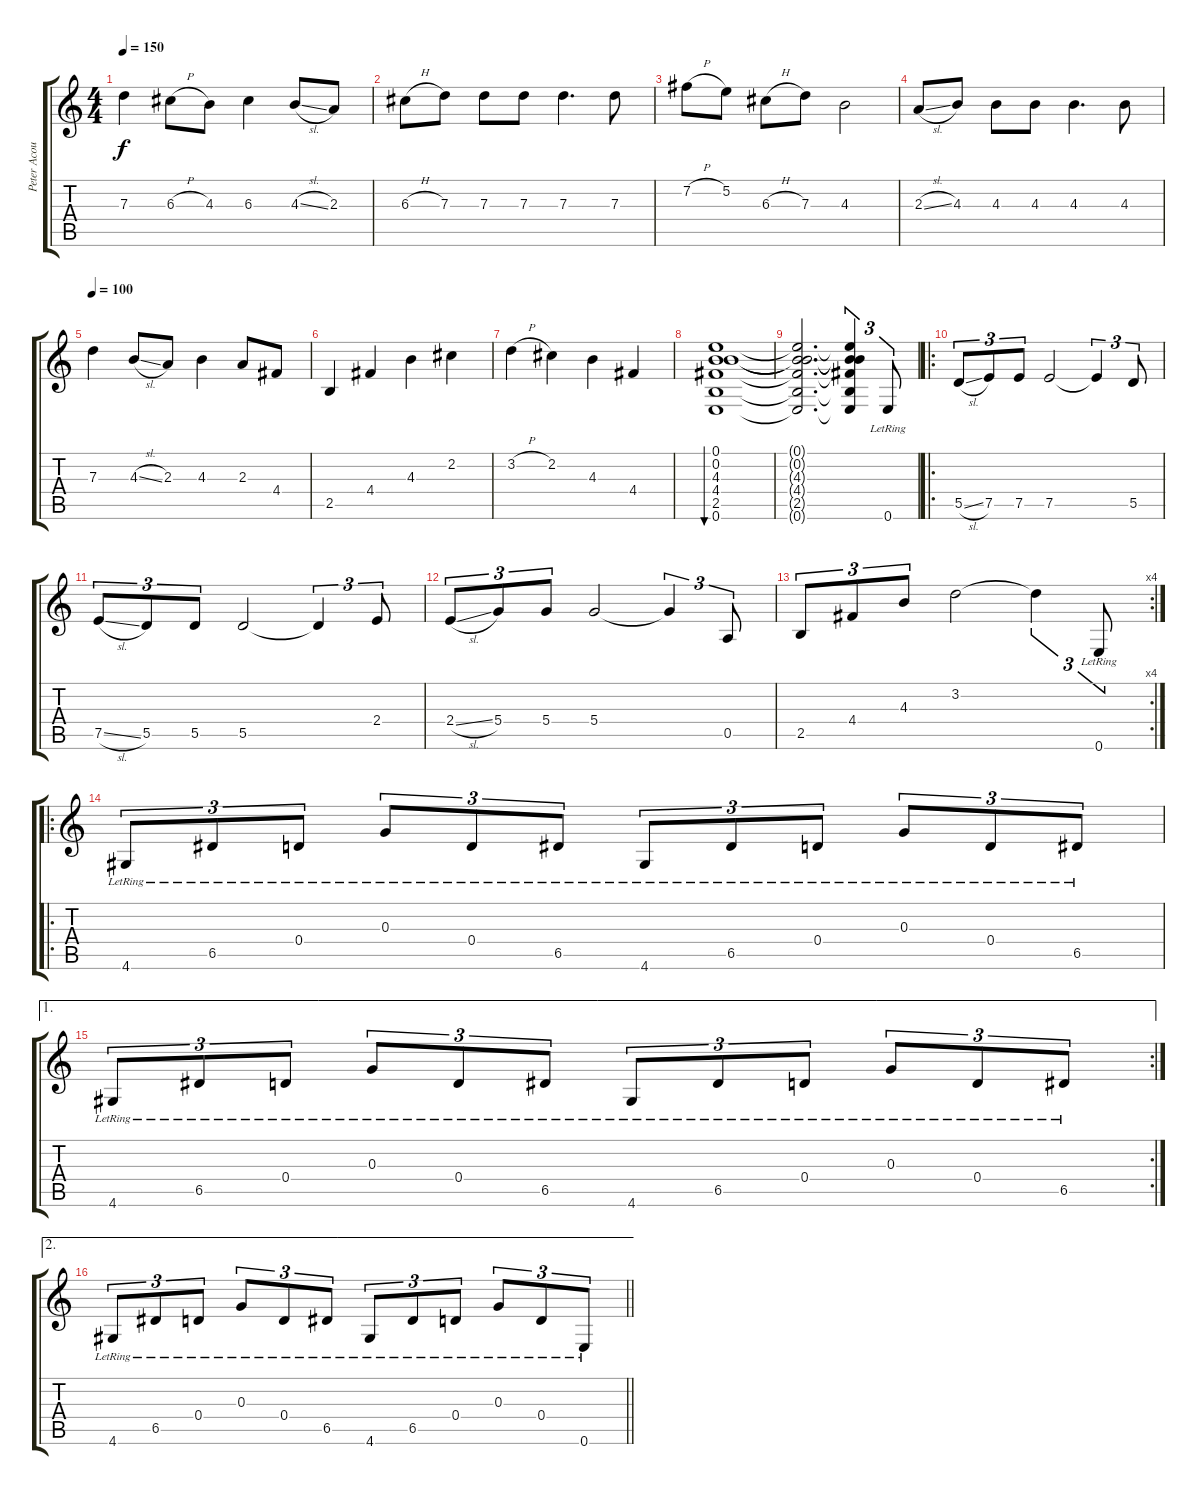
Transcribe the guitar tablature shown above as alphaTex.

\track ("Peter Acoustic" "Peter Acou") {instrument acousticguitarnylon}
\staff {score tabs}
\tuning (E4 B3 G3 D3 A2 E2) {hide}
\ts (4 4)
\tempo 150
\clef g2
\ks c
7.3.4{dy f} 6.3{h}.8 4.3.8 6.3.4 4.3{sl}.8 2.3.8 |
6.3{h}.8 7.3.8 7.3.8 7.3.8 7.3.4{d} 7.3.8 |
7.2{h}.8 5.2.8 6.3{h}.8 7.3.8 4.3.2 |
2.3{sl}.8 4.3.8 4.3.8 4.3.8 4.3.4{d} 4.3.8 |
\tempo 100
7.3.4 4.3{sl}.8 2.3.8 4.3.4 2.3.8 4.4.8 |
2.5.4 4.4.4 4.3.4 2.2.4 |
3.2{h}.4 2.2.4 4.3.4 4.4.4 |
(0.1 0.2 4.3 4.4 2.5 0.6).1{bu 240} |
(0.1{t} 0.2{t} 4.3{t} 4.4{t} 2.5{t} 0.6{t}).2{d} (0.1{t} 0.2{t} 4.3{t} 4.4{t} 2.5{t} 0.6{t}).4{tu (3 2)} 0.6{lr}.8{tu (3 2)} |
\ro
5.5{sl}.8{tu (3 2)} 7.5.8{tu (3 2)} 7.5.8{tu (3 2)} 7.5.2 7.5{t}.4{tu (3 2)} 5.5.8{tu (3 2)} |
7.5{sl}.8{tu (3 2)} 5.5.8{tu (3 2)} 5.5.8{tu (3 2)} 5.5.2 5.5{t}.4{tu (3 2)} 2.4.8{tu (3 2)} |
2.4{sl}.8{tu (3 2)} 5.4.8{tu (3 2)} 5.4.8{tu (3 2)} 5.4.2 5.4{t}.4{tu (3 2)} 0.5.8{tu (3 2)} |
\rc 4
2.5.8{tu (3 2)} 4.4.8{tu (3 2)} 4.3.8{tu (3 2)} 3.2.2 3.2{t}.4{tu (3 2)} 0.6{lr}.8{tu (3 2)} |
\ro
4.6{lr}.8{tu (3 2)} 6.5{lr}.8{tu (3 2)} 0.4{lr}.8{tu (3 2)} 0.3{lr}.8{tu (3 2)} 0.4{lr}.8{tu (3 2)} 6.5{lr}.8{tu (3 2)} 4.6{lr}.8{tu (3 2)} 6.5{lr}.8{tu (3 2)} 0.4{lr}.8{tu (3 2)} 0.3{lr}.8{tu (3 2)} 0.4{lr}.8{tu (3 2)} 6.5{lr}.8{tu (3 2)} |
\ae 1
\rc 2
4.6{lr}.8{tu (3 2)} 6.5{lr}.8{tu (3 2)} 0.4{lr}.8{tu (3 2)} 0.3{lr}.8{tu (3 2)} 0.4{lr}.8{tu (3 2)} 6.5{lr}.8{tu (3 2)} 4.6{lr}.8{tu (3 2)} 6.5{lr}.8{tu (3 2)} 0.4{lr}.8{tu (3 2)} 0.3{lr}.8{tu (3 2)} 0.4{lr}.8{tu (3 2)} 6.5{lr}.8{tu (3 2)} |
\ae 2
\barLineRight lightlight
4.6{lr}.8{tu (3 2)} 6.5{lr}.8{tu (3 2)} 0.4{lr}.8{tu (3 2)} 0.3{lr}.8{tu (3 2)} 0.4{lr}.8{tu (3 2)} 6.5{lr}.8{tu (3 2)} 4.6{lr}.8{tu (3 2)} 6.5{lr}.8{tu (3 2)} 0.4{lr}.8{tu (3 2)} 0.3{lr}.8{tu (3 2)} 0.4{lr}.8{tu (3 2)} 0.6{lr}.8{tu (3 2)}
